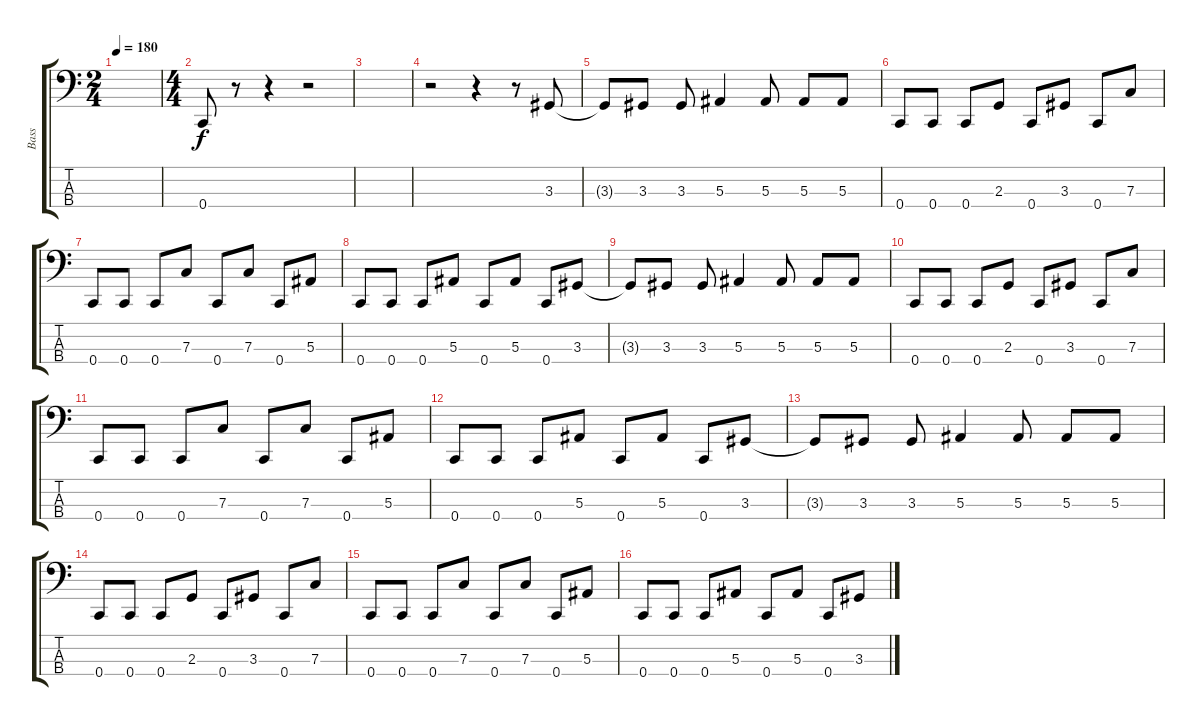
\track ("Bass" "Bass") {instrument electricbassfinger}
\staff {score tabs}
\tuning (Eb2 Bb1 F1 C1) {hide}
\ts (2 4)
\tempo 180
\clef f4
\ks c
|
\ts (4 4)
0.4.8 r.8 r.4 r.2 |
|
r.2 r.4 r.8 3.3.8 |
3.3{t}.8 3.3.8 3.3.8 5.3.4 5.3.8 5.3.8 5.3.8 |
0.4.8 0.4.8 0.4.8 2.3.8 0.4.8 3.3.8 0.4.8 7.3.8 |
0.4.8 0.4.8 0.4.8 7.3.8 0.4.8 7.3.8 0.4.8 5.3.8 |
0.4.8 0.4.8 0.4.8 5.3.8 0.4.8 5.3.8 0.4.8 3.3.8 |
3.3{t}.8 3.3.8 3.3.8 5.3.4 5.3.8 5.3.8 5.3.8 |
0.4.8 0.4.8 0.4.8 2.3.8 0.4.8 3.3.8 0.4.8 7.3.8 |
0.4.8 0.4.8 0.4.8 7.3.8 0.4.8 7.3.8 0.4.8 5.3.8 |
0.4.8 0.4.8 0.4.8 5.3.8 0.4.8 5.3.8 0.4.8 3.3.8 |
3.3{t}.8 3.3.8 3.3.8 5.3.4 5.3.8 5.3.8 5.3.8 |
0.4.8 0.4.8 0.4.8 2.3.8 0.4.8 3.3.8 0.4.8 7.3.8 |
0.4.8 0.4.8 0.4.8 7.3.8 0.4.8 7.3.8 0.4.8 5.3.8 |
0.4.8 0.4.8 0.4.8 5.3.8 0.4.8 5.3.8 0.4.8 3.3.8
